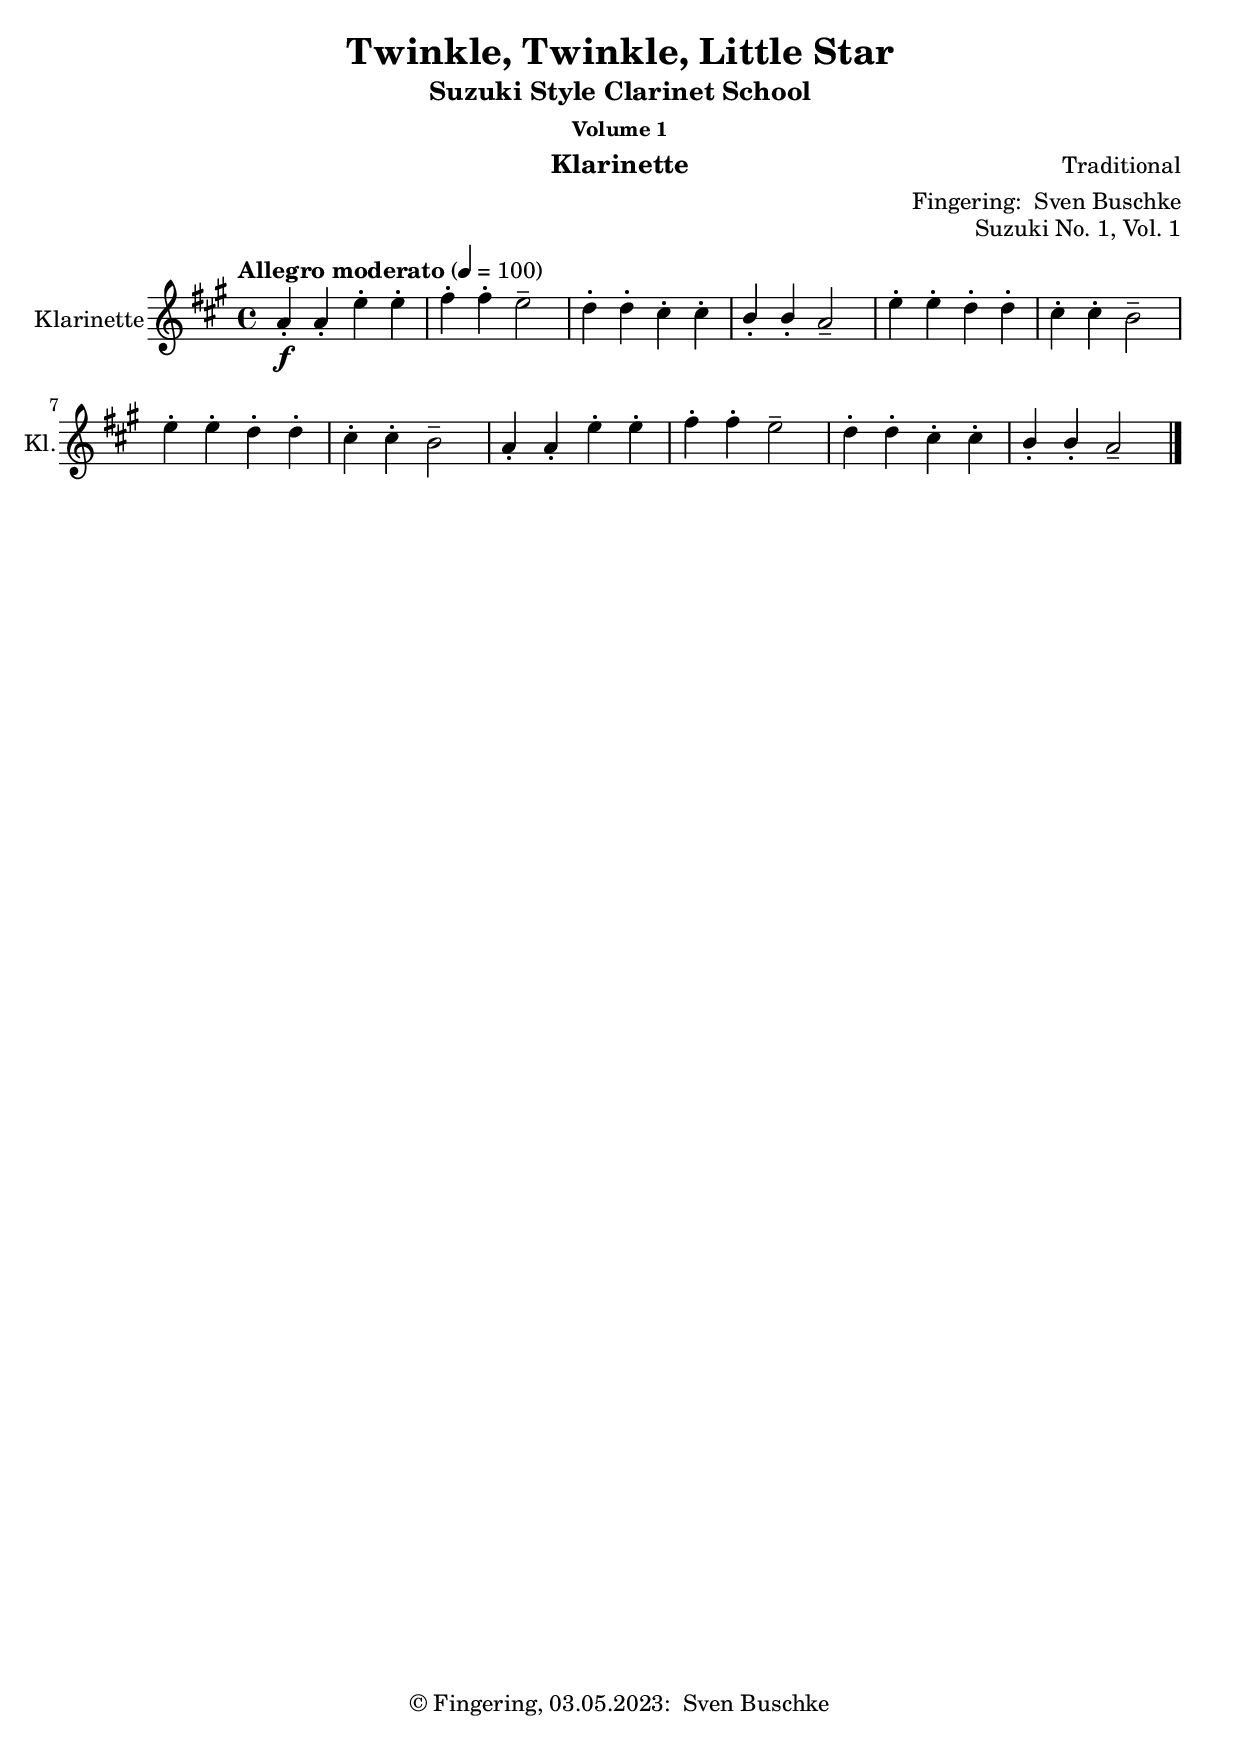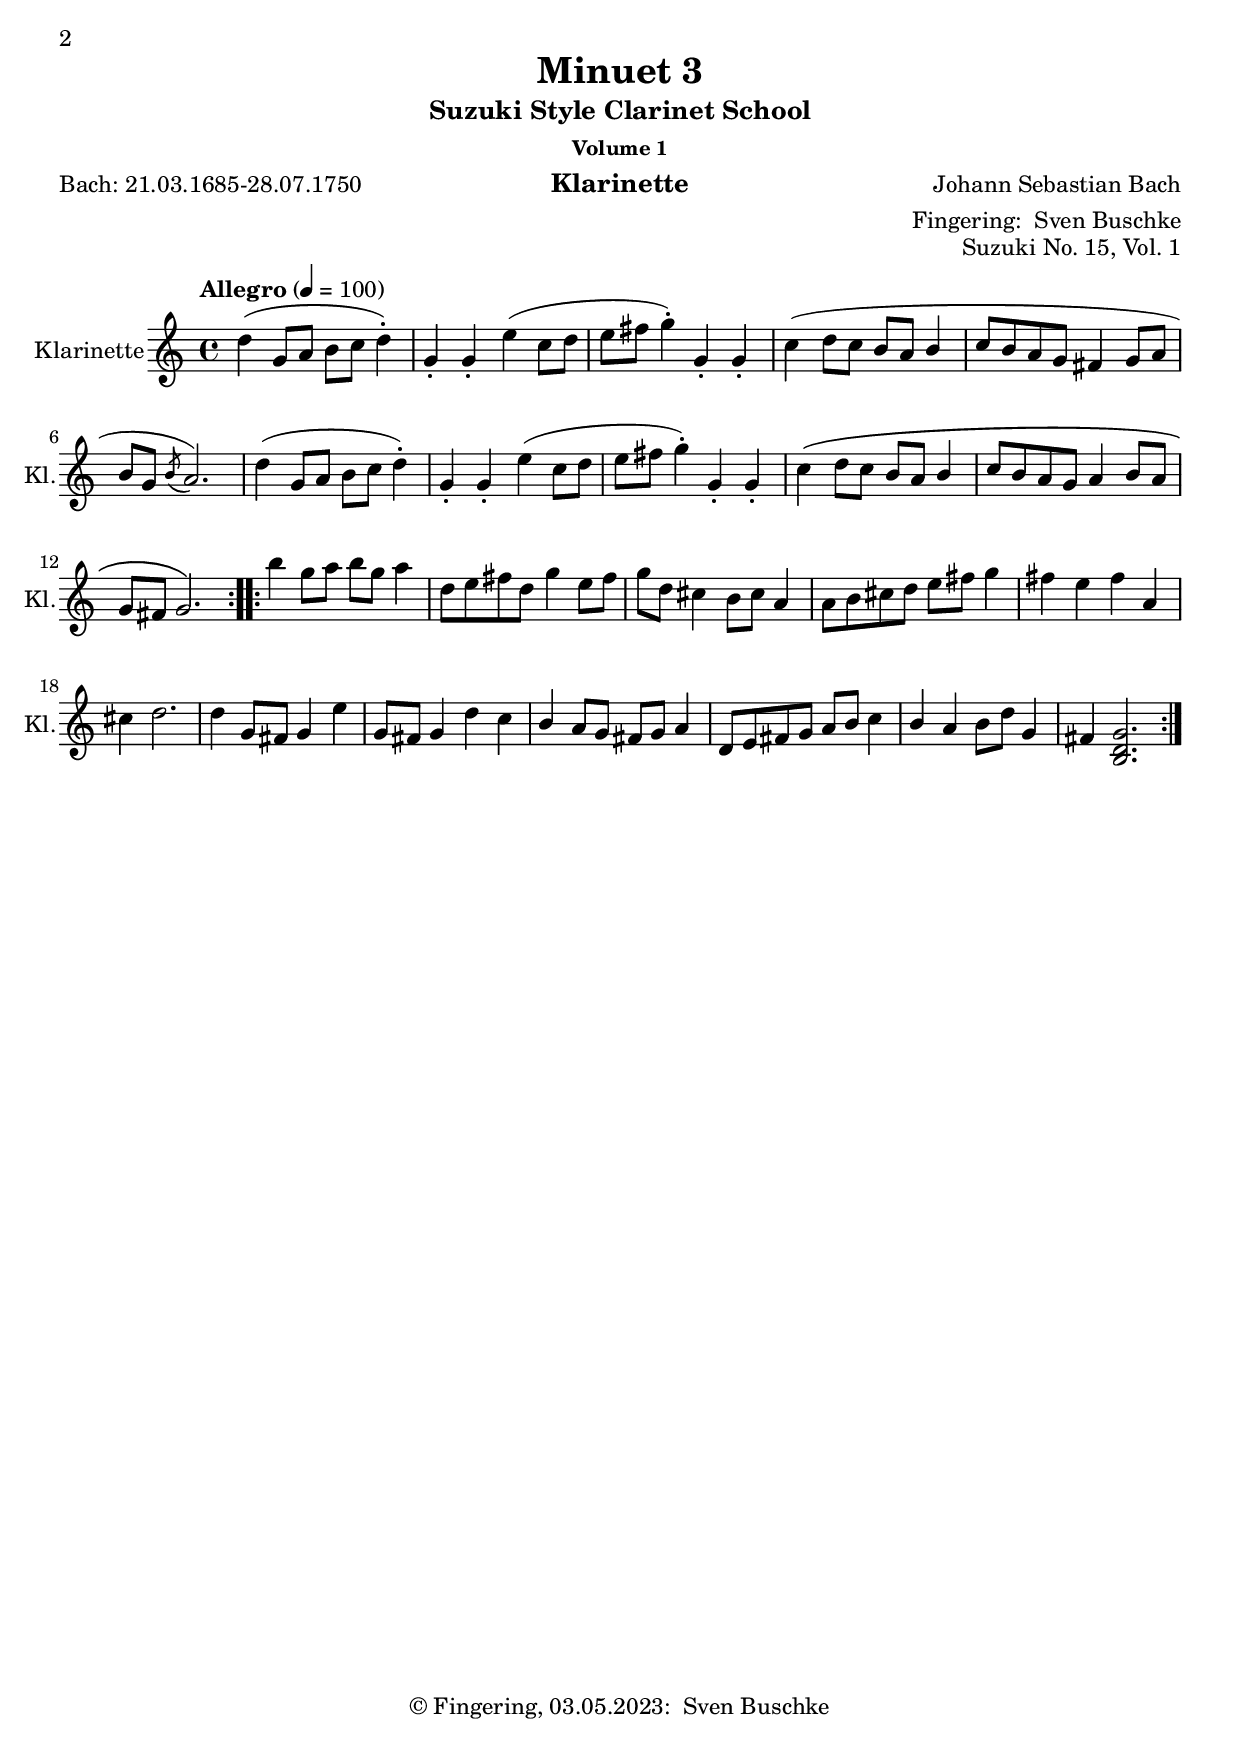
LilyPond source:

\version "2.24.1"
\language "english"

\header {
  dedication = ""
  title = ""
  subtitle = "Suzuki Style Clarinet School"
  subsubtitle = "Volume 1"
  instrument = "Klarinette"
  composer = ""
  arranger = \markup {"Fingering: " \with-url "https://buschke.com" "Sven Buschke"}
  poet = ""
  meter = ""
  piece = ""
  opus = "No. 1"
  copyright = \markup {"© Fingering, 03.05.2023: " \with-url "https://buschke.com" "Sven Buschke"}
%  tagline = ""
  % Remove default LilyPond tagline
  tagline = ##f
}

\paper {
  #(set-paper-size "a4")
}

\layout {
  \context {
    \Voice
    \consists "Melody_engraver"
    \override Stem #'neutral-direction = #'()
  }
}

global = {
  \key c \major
  \time 4/4
  \tempo "Allegro" 4=100
}

%%%%%%%%%%%%%%%%%%%%%%%%%%%%%%%%%%%%%%%%%%%%%%%%%%%%%%%%%%%%%%%%%%%%%%%%%%%%%%%%
% Nummer 1 / A
%%%%%%%%%%%%%%%%%%%%%%%%%%%%%%%%%%%%%%%%%%%%%%%%%%%%%%%%%%%%%%%%%%%%%%%%%%%%%%%%

globalA = {
  \key a \major
  \time 4/4
  \tempo "Allegro moderato" 4=100
}

scoreAClarinet = \relative c'' {
  \globalA
  \transposition bf
  % Music follows here.
  a4-.\f a-. e'-. e-. fs-. fs-. e2-- d4-. d-. cs-. cs-. b-. b-. a2--
  e'4-. e-. d-. d-. cs-. cs-. b2-- e4-. e-. d-. d-. cs-. cs-. b2--
  a4-. a-. e'-. e-. fs-. fs-. e2-- d4-. d-. cs-. cs-. b-. b-. a2--
  \bar "|."
}

\bookpart {
  \header {
    title = "Twinkle, Twinkle, Little Star"
    composer = "Traditional"
    poet = ""
    meter = ""
    piece = ""
    opus = "Suzuki No. 1, Vol. 1"
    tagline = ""
  }
  \score {
    \new Staff \with {
      instrumentName = "Klarinette"
      shortInstrumentName = "Kl."
      midiInstrument = "clarinet"
    } \scoreAClarinet
    \layout { }
    \midi { }
  }
}

%%%%%%%%%%%%%%%%%%%%%%%%%%%%%%%%%%%%%%%%%%%%%%%%%%%%%%%%%%%%%%%%%%%%%%%%%%%%%%%%
% Nummer 2 / B
%%%%%%%%%%%%%%%%%%%%%%%%%%%%%%%%%%%%%%%%%%%%%%%%%%%%%%%%%%%%%%%%%%%%%%%%%%%%%%%%

globalB = {
  \key d \major
%  \numericTimeSignature
  \time 4/4
  \tempo "Allegro moderato" 4=100
}

scoreBClarinet = \relative c'' {
  \global
  \transposition bf
  % Music follows here.

}

\bookpart {
\header {
  title = ""
  composer = ""
  poet = ""
  meter = ""
  piece = ""
  opus = "Suzuki No. , Vol. 1"
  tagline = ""
}
  \score {
    \new Staff \with {
      instrumentName = "Klarinette"
      shortInstrumentName = "Kl."
      midiInstrument = "clarinet"
    } \scoreBClarinet
    \layout { }
    \midi { }
  }
}

%%%%%%%%%%%%%%%%%%%%%%%%%%%%%%%%%%%%%%%%%%%%%%%%%%%%%%%%%%%%%%%%%%%%%%%%%%%%%%%%
% Nummer 3 / C
%%%%%%%%%%%%%%%%%%%%%%%%%%%%%%%%%%%%%%%%%%%%%%%%%%%%%%%%%%%%%%%%%%%%%%%%%%%%%%%%

globalC = {
  \key d \major
%  \numericTimeSignature
  \time 4/4
  \tempo "Allegro moderato" 4=100
}

scoreCClarinet = \relative c'' {
  \global
  \transposition bf
  % Music follows here.

}

\bookpart {
\header {
  title = ""
  composer = ""
  poet = ""
  meter = ""
  piece = ""
  opus = "Suzuki No. , Vol. 1"
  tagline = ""
}
  \score {
    \new Staff \with {
      instrumentName = "Klarinette"
      shortInstrumentName = "Kl."
      midiInstrument = "clarinet"
    } \scoreCClarinet
    \layout { }
    \midi { }
  }
}

%%%%%%%%%%%%%%%%%%%%%%%%%%%%%%%%%%%%%%%%%%%%%%%%%%%%%%%%%%%%%%%%%%%%%%%%%%%%%%%%
% Nummer 4 / D
%%%%%%%%%%%%%%%%%%%%%%%%%%%%%%%%%%%%%%%%%%%%%%%%%%%%%%%%%%%%%%%%%%%%%%%%%%%%%%%%

globalD = {
  \key d \major
%  \numericTimeSignature
  \time 4/4
  \tempo "Allegro moderato" 4=100
}

scoreDClarinet = \relative c'' {
  \global
  \transposition bf
  % Music follows here.

}

\bookpart {
\header {
  title = ""
  composer = ""
  poet = ""
  meter = ""
  piece = ""
  opus = "Suzuki No. , Vol. 1"
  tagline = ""
}
  \score {
    \new Staff \with {
      instrumentName = "Klarinette"
      shortInstrumentName = "Kl."
      midiInstrument = "clarinet"
    } \scoreDClarinet
    \layout { }
    \midi { }
  }
}

%%%%%%%%%%%%%%%%%%%%%%%%%%%%%%%%%%%%%%%%%%%%%%%%%%%%%%%%%%%%%%%%%%%%%%%%%%%%%%%%
% Nummer 5 / E
%%%%%%%%%%%%%%%%%%%%%%%%%%%%%%%%%%%%%%%%%%%%%%%%%%%%%%%%%%%%%%%%%%%%%%%%%%%%%%%%

globalE = {
  \key d \major
%  \numericTimeSignature
  \time 4/4
  \tempo "Allegro moderato" 4=100
}

scoreEClarinet = \relative c'' {
  \global
  \transposition bf
  % Music follows here.

}

\bookpart {
\header {
  title = ""
  composer = ""
  poet = ""
  meter = ""
  piece = ""
  opus = "Suzuki No. , Vol. 1"
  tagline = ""
}
  \score {
    \new Staff \with {
      instrumentName = "Klarinette"
      shortInstrumentName = "Kl."
      midiInstrument = "clarinet"
    } \scoreEClarinet
    \layout { }
    \midi { }
  }
}

%%%%%%%%%%%%%%%%%%%%%%%%%%%%%%%%%%%%%%%%%%%%%%%%%%%%%%%%%%%%%%%%%%%%%%%%%%%%%%%%
% Nummer 6 / F
%%%%%%%%%%%%%%%%%%%%%%%%%%%%%%%%%%%%%%%%%%%%%%%%%%%%%%%%%%%%%%%%%%%%%%%%%%%%%%%%

globalF = {
  \key d \major
%  \numericTimeSignature
  \time 4/4
  \tempo "Allegro moderato" 4=100
}

scoreFClarinet = \relative c'' {
  \global
  \transposition bf
  % Music follows here.

}

\bookpart {
\header {
  title = ""
  composer = ""
  poet = ""
  meter = ""
  piece = ""
  opus = "Suzuki No. , Vol. 1"
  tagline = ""
}
  \score {
    \new Staff \with {
      instrumentName = "Klarinette"
      shortInstrumentName = "Kl."
      midiInstrument = "clarinet"
    } \scoreFClarinet
    \layout { }
    \midi { }
  }
}

%%%%%%%%%%%%%%%%%%%%%%%%%%%%%%%%%%%%%%%%%%%%%%%%%%%%%%%%%%%%%%%%%%%%%%%%%%%%%%%%
% Nummer 7 / G
%%%%%%%%%%%%%%%%%%%%%%%%%%%%%%%%%%%%%%%%%%%%%%%%%%%%%%%%%%%%%%%%%%%%%%%%%%%%%%%%

globalG = {
  \key d \major
%  \numericTimeSignature
  \time 4/4
  \tempo "Allegro moderato" 4=100
}

scoreGClarinet = \relative c'' {
  \global
  \transposition bf
  % Music follows here.

}

\bookpart {
\header {
  title = ""
  composer = ""
  poet = ""
  meter = ""
  piece = ""
  opus = "Suzuki No. , Vol. 1"
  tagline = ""
}
  \score {
    \new Staff \with {
      instrumentName = "Klarinette"
      shortInstrumentName = "Kl."
      midiInstrument = "clarinet"
    } \scoreGClarinet
    \layout { }
    \midi { }
  }
}

%%%%%%%%%%%%%%%%%%%%%%%%%%%%%%%%%%%%%%%%%%%%%%%%%%%%%%%%%%%%%%%%%%%%%%%%%%%%%%%%
% Nummer 8 / H
%%%%%%%%%%%%%%%%%%%%%%%%%%%%%%%%%%%%%%%%%%%%%%%%%%%%%%%%%%%%%%%%%%%%%%%%%%%%%%%%

globalH = {
  \key d \major
%  \numericTimeSignature
  \time 4/4
  \tempo "Allegro moderato" 4=100
}

scoreHClarinet = \relative c'' {
  \global
  \transposition bf
  % Music follows here.

}

\bookpart {
\header {
  title = ""
  composer = ""
  poet = ""
  meter = ""
  piece = ""
  opus = "Suzuki No. , Vol. 1"
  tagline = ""
}
  \score {
    \new Staff \with {
      instrumentName = "Klarinette"
      shortInstrumentName = "Kl."
      midiInstrument = "clarinet"
    } \scoreHClarinet
    \layout { }
    \midi { }
  }
}

%%%%%%%%%%%%%%%%%%%%%%%%%%%%%%%%%%%%%%%%%%%%%%%%%%%%%%%%%%%%%%%%%%%%%%%%%%%%%%%%
% Nummer 9 / I
%%%%%%%%%%%%%%%%%%%%%%%%%%%%%%%%%%%%%%%%%%%%%%%%%%%%%%%%%%%%%%%%%%%%%%%%%%%%%%%%

globalI = {
  \key d \major
%  \numericTimeSignature
  \time 4/4
  \tempo "Allegro moderato" 4=100
}

scoreIClarinet = \relative c'' {
  \global
  \transposition bf
  % Music follows here.

}

\bookpart {
\header {
  title = ""
  composer = ""
  poet = ""
  meter = ""
  piece = ""
  opus = "Suzuki No. , Vol. 1"
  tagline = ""
}
  \score {
    \new Staff \with {
      instrumentName = "Klarinette"
      shortInstrumentName = "Kl."
      midiInstrument = "clarinet"
    } \scoreIClarinet
    \layout { }
    \midi { }
  }
}

%%%%%%%%%%%%%%%%%%%%%%%%%%%%%%%%%%%%%%%%%%%%%%%%%%%%%%%%%%%%%%%%%%%%%%%%%%%%%%%%
% Nummer 10 / J
%%%%%%%%%%%%%%%%%%%%%%%%%%%%%%%%%%%%%%%%%%%%%%%%%%%%%%%%%%%%%%%%%%%%%%%%%%%%%%%%

globalJ = {
  \key d \major
%  \numericTimeSignature
  \time 4/4
  \tempo "Allegro moderato" 4=100
}

scoreJClarinet = \relative c'' {
  \global
  \transposition bf
  % Music follows here.

}

\bookpart {
\header {
  title = ""
  composer = ""
  poet = ""
  meter = ""
  piece = ""
  opus = "Suzuki No. , Vol. 1"
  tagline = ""
}
  \score {
    \new Staff \with {
      instrumentName = "Klarinette"
      shortInstrumentName = "Kl."
      midiInstrument = "clarinet"
    } \scoreJClarinet
    \layout { }
    \midi { }
  }
}

%%%%%%%%%%%%%%%%%%%%%%%%%%%%%%%%%%%%%%%%%%%%%%%%%%%%%%%%%%%%%%%%%%%%%%%%%%%%%%%%
% Nummer 11 / K
%%%%%%%%%%%%%%%%%%%%%%%%%%%%%%%%%%%%%%%%%%%%%%%%%%%%%%%%%%%%%%%%%%%%%%%%%%%%%%%%

globalK = {
  \key d \major
%  \numericTimeSignature
  \time 4/4
  \tempo "Allegro moderato" 4=100
}

scoreKClarinet = \relative c'' {
  \global
  \transposition bf
  % Music follows here.

}

\bookpart {
\header {
  title = ""
  composer = ""
  poet = ""
  meter = ""
  piece = ""
  opus = "Suzuki No. , Vol. 1"
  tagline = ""
}
  \score {
    \new Staff \with {
      instrumentName = "Klarinette"
      shortInstrumentName = "Kl."
      midiInstrument = "clarinet"
    } \scoreKClarinet
    \layout { }
    \midi { }
  }
}

%%%%%%%%%%%%%%%%%%%%%%%%%%%%%%%%%%%%%%%%%%%%%%%%%%%%%%%%%%%%%%%%%%%%%%%%%%%%%%%%
% Nummer 12 / L
%%%%%%%%%%%%%%%%%%%%%%%%%%%%%%%%%%%%%%%%%%%%%%%%%%%%%%%%%%%%%%%%%%%%%%%%%%%%%%%%

globalL = {
  \key d \major
%  \numericTimeSignature
  \time 4/4
  \tempo "Allegro moderato" 4=100
}

scoreLClarinet = \relative c'' {
  \global
  \transposition bf
  % Music follows here.

}

\bookpart {
\header {
  title = ""
  composer = ""
  poet = ""
  meter = ""
  piece = ""
  opus = "Suzuki No. , Vol. 1"
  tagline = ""
}
  \score {
    \new Staff \with {
      instrumentName = "Klarinette"
      shortInstrumentName = "Kl."
      midiInstrument = "clarinet"
    } \scoreLClarinet
    \layout { }
    \midi { }
  }
}

%%%%%%%%%%%%%%%%%%%%%%%%%%%%%%%%%%%%%%%%%%%%%%%%%%%%%%%%%%%%%%%%%%%%%%%%%%%%%%%%
% Nummer 13 / M
%%%%%%%%%%%%%%%%%%%%%%%%%%%%%%%%%%%%%%%%%%%%%%%%%%%%%%%%%%%%%%%%%%%%%%%%%%%%%%%%

globalM = {
  \key d \major
%  \numericTimeSignature
  \time 4/4
  \tempo "Allegro moderato" 4=100
}

scoreMClarinet = \relative c'' {
  \global
  \transposition bf
  % Music follows here.

}

\bookpart {
\header {
  title = ""
  composer = ""
  poet = ""
  meter = ""
  piece = ""
  opus = "Suzuki No. , Vol. 1"
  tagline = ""
}
  \score {
    \new Staff \with {
      instrumentName = "Klarinette"
      shortInstrumentName = "Kl."
      midiInstrument = "clarinet"
    } \scoreMClarinet
    \layout { }
    \midi { }
  }
}

%%%%%%%%%%%%%%%%%%%%%%%%%%%%%%%%%%%%%%%%%%%%%%%%%%%%%%%%%%%%%%%%%%%%%%%%%%%%%%%%
% Nummer 14 / N
%%%%%%%%%%%%%%%%%%%%%%%%%%%%%%%%%%%%%%%%%%%%%%%%%%%%%%%%%%%%%%%%%%%%%%%%%%%%%%%%

globalN = {
  \key d \major
%  \numericTimeSignature
  \time 4/4
  \tempo "Allegro moderato" 4=100
}

scoreNClarinet = \relative c'' {
  \global
  \transposition bf
  % Music follows here.

}

\bookpart {
\header {
  title = ""
  composer = ""
  poet = ""
  meter = ""
  piece = ""
  opus = "Suzuki No. , Vol. 1"
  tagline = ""
}
  \score {
    \new Staff \with {
      instrumentName = "Klarinette"
      shortInstrumentName = "Kl."
      midiInstrument = "clarinet"
    } \scoreNClarinet
    \layout { }
    \midi { }
  }
}

%%%%%%%%%%%%%%%%%%%%%%%%%%%%%%%%%%%%%%%%%%%%%%%%%%%%%%%%%%%%%%%%%%%%%%%%%%%%%%%%
% Nummer 15 / O
%%%%%%%%%%%%%%%%%%%%%%%%%%%%%%%%%%%%%%%%%%%%%%%%%%%%%%%%%%%%%%%%%%%%%%%%%%%%%%%%

globalO = {
  \key g \major
%  \numericTimeSignature
  \time 3/4
  \tempo "Allegro moderato" 4=100
}

scoreOClarinet = \relative c'' {
  \global
  \transposition bf
  % Music follows here.
  \repeat volta 2 {
    d4(g,8 a b c d4-.) g,-. g-.
    e'( c8 d e fs g4-.) g,-. g-. c( d8 c b a b4 c8 b a g
    fs4 g8 a b g \acciaccatura b a2.)
    d4( g,8 a b c d4-.) g,-. g-. e'( c8 d e fs g4-.) g,-. g-.
    c\( d8 c b a b4 c8 b a g a4 b8 a g fs g2.\)
  }
  \repeat volta 2 {
    b'4 g8 a b g a4 d,8 e fs d g4 e8 fs g d
    cs4 b8 cs a4 a8 b cs d e fs g4 fs e fs a, cs d2. d4 g,8 fs g4 e'4 g,8 fs g4 d' c b a8 g fs g a4 d,8 e fs g a b c4 b a b8 d g,4 fs <b, d g>2.
  }
}

\bookpart {
  \header {
    title = "Minuet 3"
    composer = "Johann Sebastian Bach"
    poet = "Bach: 21.03.1685-28.07.1750"
    meter = ""
    piece = ""
    opus = "Suzuki No. 15, Vol. 1"
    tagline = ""
  }
  \score {
    \new Staff \with {
      instrumentName = "Klarinette"
      shortInstrumentName = "Kl."
      midiInstrument = "clarinet"
    } \scoreOClarinet
    \layout { }
    \midi { }
  }
}

%%%%%%%%%%%%%%%%%%%%%%%%%%%%%%%%%%%%%%%%%%%%%%%%%%%%%%%%%%%%%%%%%%%%%%%%%%%%%%%%
% Nummer 16 / P
%%%%%%%%%%%%%%%%%%%%%%%%%%%%%%%%%%%%%%%%%%%%%%%%%%%%%%%%%%%%%%%%%%%%%%%%%%%%%%%%

globalP = {
  \key d \major
%  \numericTimeSignature
  \time 4/4
  \tempo "Allegro moderato" 4=100
}

scorePClarinet = \relative c'' {
  \global
  \transposition bf
  % Music follows here.

}

\bookpart {
\header {
  title = ""
  composer = ""
  poet = ""
  meter = ""
  piece = ""
  opus = "Suzuki No. , Vol. 1"
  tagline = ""
}
  \score {
    \new Staff \with {
      instrumentName = "Klarinette"
      shortInstrumentName = "Kl."
      midiInstrument = "clarinet"
    } \scorePClarinet
    \layout { }
    \midi { }
  }
}

%%%%%%%%%%%%%%%%%%%%%%%%%%%%%%%%%%%%%%%%%%%%%%%%%%%%%%%%%%%%%%%%%%%%%%%%%%%%%%%%
% Nummer 17 / Q
%%%%%%%%%%%%%%%%%%%%%%%%%%%%%%%%%%%%%%%%%%%%%%%%%%%%%%%%%%%%%%%%%%%%%%%%%%%%%%%%

globalQ = {
  \key d \major
%  \numericTimeSignature
  \time 4/4
  \tempo "Allegro moderato" 4=100
}

scoreQClarinet = \relative c'' {
  \global
  \transposition bf
  % Music follows here.

}

\bookpart {
\header {
  title = ""
  composer = ""
  poet = ""
  meter = ""
  piece = ""
  opus = "Suzuki No. , Vol. 1"
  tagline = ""
}
  \score {
    \new Staff \with {
      instrumentName = "Klarinette"
      shortInstrumentName = "Kl."
      midiInstrument = "clarinet"
    } \scoreQClarinet
    \layout { }
    \midi { }
  }
}

%%%%%%%%%%%%%%%%%%%%%%%%%%%%%%%%%%%%%%%%%%%%%%%%%%%%%%%%%%%%%%%%%%%%%%%%%%%%%%%%
% Nummer 18 / R
%%%%%%%%%%%%%%%%%%%%%%%%%%%%%%%%%%%%%%%%%%%%%%%%%%%%%%%%%%%%%%%%%%%%%%%%%%%%%%%%

globalR = {
  \key d \major
%  \numericTimeSignature
  \time 4/4
  \tempo "Allegro moderato" 4=100
}

scoreRClarinet = \relative c'' {
  \global
  \transposition bf
  % Music follows here.

}

\bookpart {
\header {
  title = ""
  composer = ""
  poet = ""
  meter = ""
  piece = ""
  opus = "Suzuki No. , Vol. 1"
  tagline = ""
}
  \score {
    \new Staff \with {
      instrumentName = "Klarinette"
      shortInstrumentName = "Kl."
      midiInstrument = "clarinet"
    } \scoreRClarinet
    \layout { }
    \midi { }
  }
}
